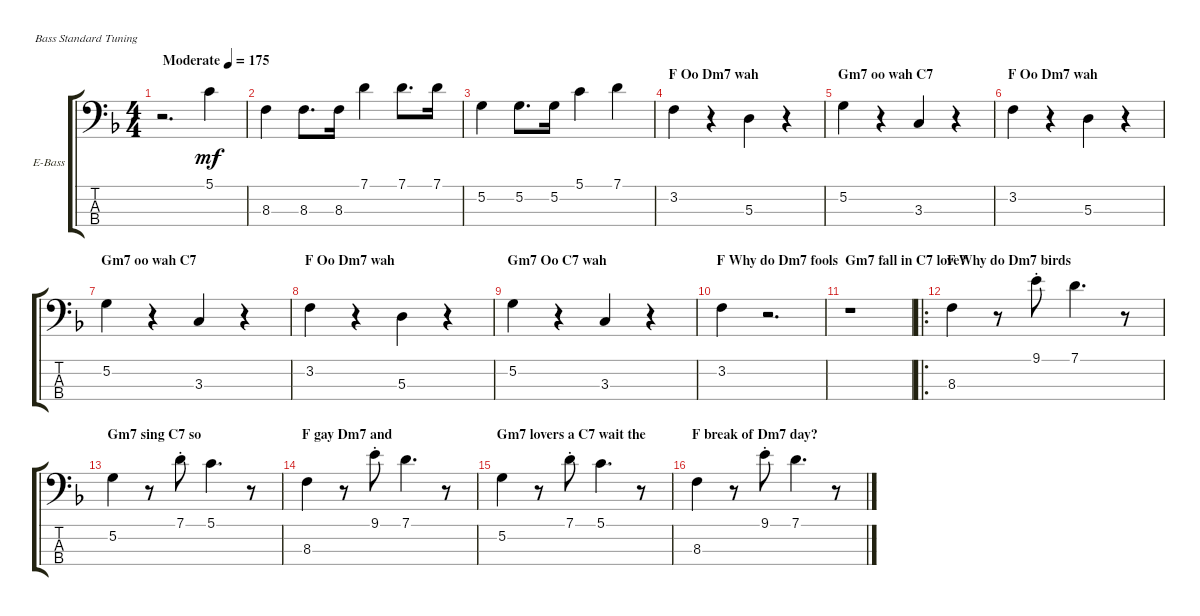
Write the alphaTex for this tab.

\bracketExtendMode groupsimilarinstruments
\firstSystemTrackNameOrientation horizontal
\otherSystemsTrackNameOrientation horizontal
\track ("Bass" "E-Bass") {instrument electricbassfinger}
\staff {score tabs}
\tuning (G2 D2 A1 E1)
\ts (4 4)
\beaming (8 2 2 2 2)
\ac
\tempo (175 "Moderate")
\clef f4
\ks f
r.2{d dy mf instrument electricbassfinger} 5.1.4 |
8.3.4 8.3.8{d} 8.3.16 7.1.4 7.1.8{d} 7.1.16 |
5.2.4 5.2.8{d} 5.2.16 5.1.4 7.1.4 |
\section ("" "F Oo Dm7 wah")
3.2.4 r.4 5.3.4 r.4 |
\section ("" "Gm7 oo wah C7")
5.2.4 r.4 3.3.4 r.4 |
\section ("" "F Oo Dm7 wah")
3.2.4 r.4 5.3.4 r.4 |
\section ("" "Gm7 oo wah C7")
5.2.4 r.4 3.3.4 r.4 |
\section ("" "F Oo Dm7 wah")
3.2.4 r.4 5.3.4 r.4 |
\section ("" "Gm7 Oo C7 wah")
5.2.4 r.4 3.3.4 r.4 |
\section ("" "F Why do Dm7 fools")
3.2.4 r.2{d} |
\section ("" "Gm7 fall in C7 love?")
r.1 |
\ro
\section ("" "F Why do Dm7 birds")
8.3.4 r.8 9.1{st}.8 7.1.4{d} r.8 |
\section ("" "Gm7 sing C7 so")
5.2.4 r.8 7.1{st}.8 5.1.4{d} r.8 |
\section ("" "F gay Dm7 and ")
8.3.4 r.8 9.1{st}.8 7.1.4{d} r.8 |
\section ("" "Gm7 lovers a C7 wait the ")
5.2.4 r.8 7.1{st}.8 5.1.4{d} r.8 |
\section ("" "F break of Dm7 day?")
8.3.4 r.8 9.1{st}.8 7.1.4{d} r.8
